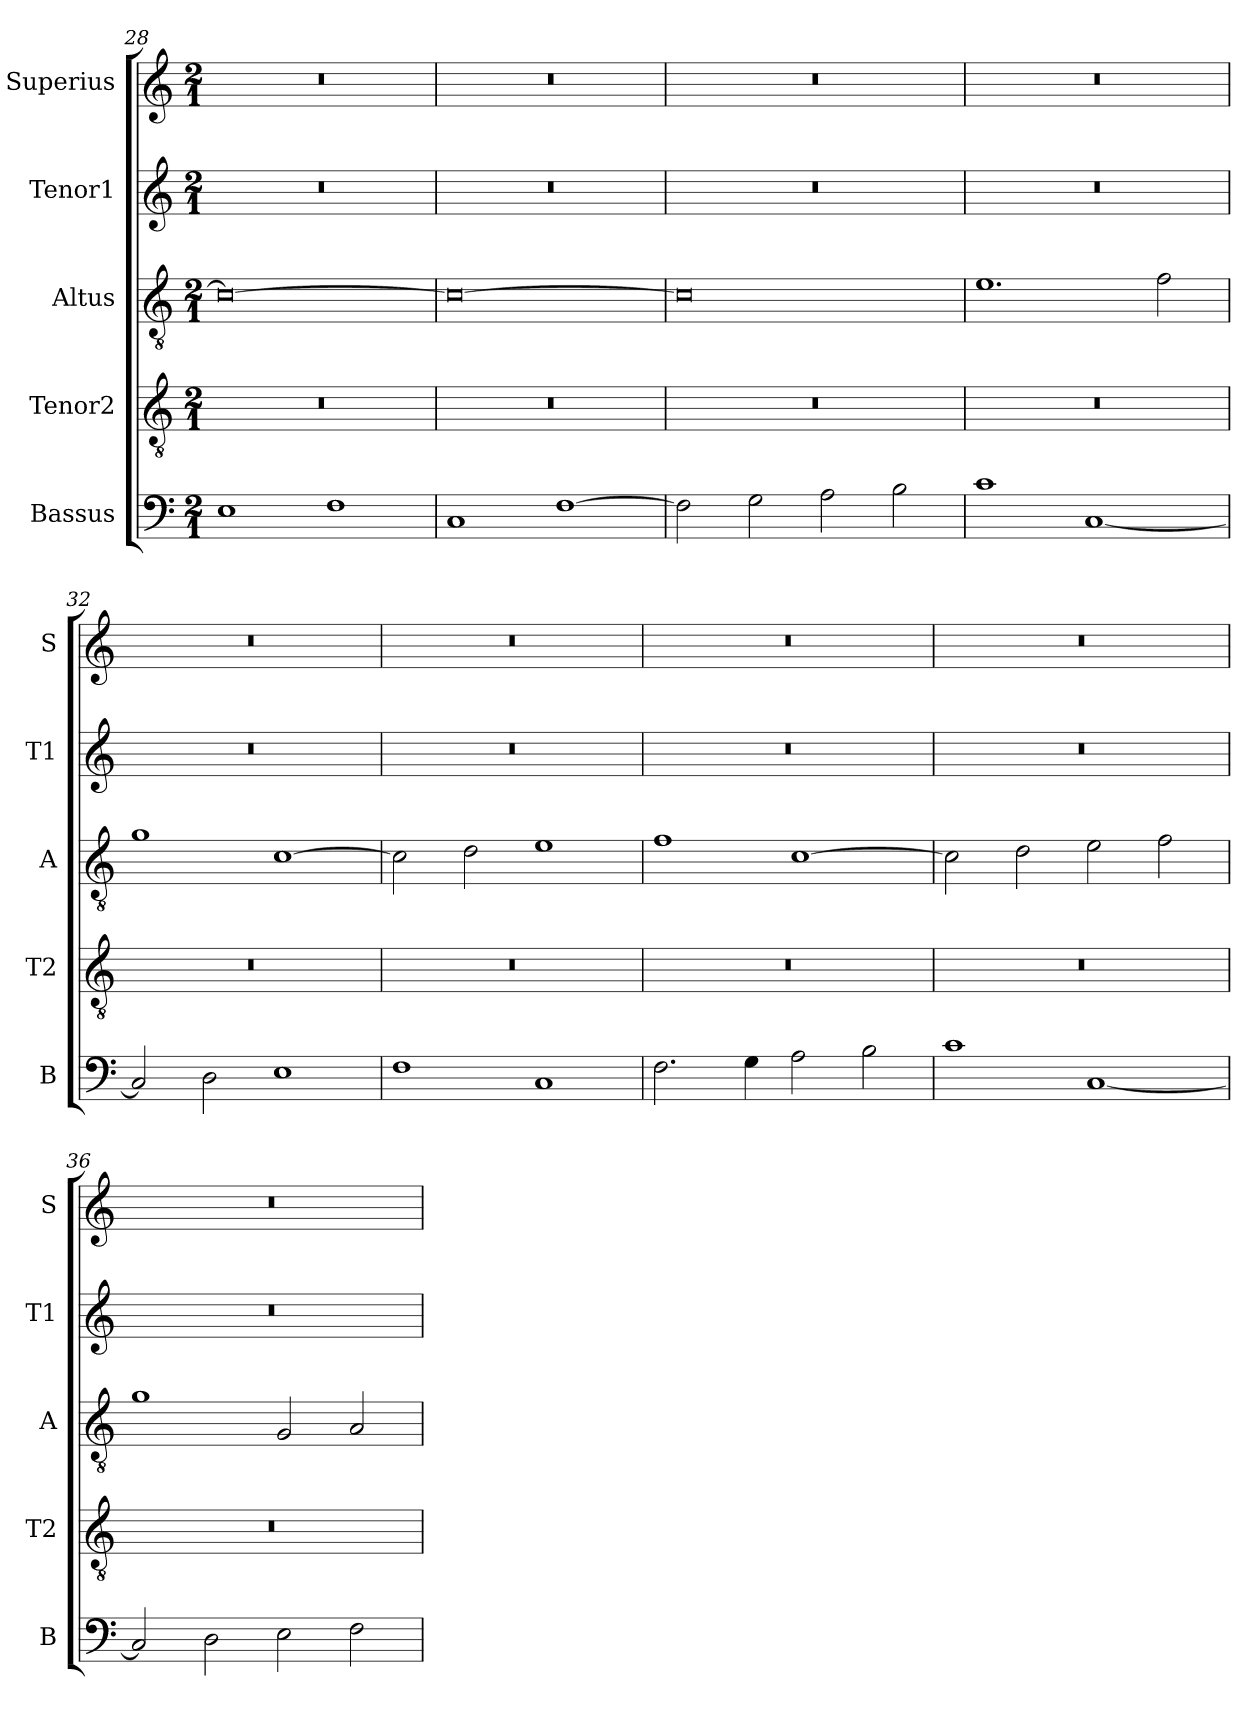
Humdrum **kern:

**kern	**kern	**kern	**kern	**kern
*part5	*part4	*part3	*part2	*part1
*staff5	*staff4	*staff3	*staff2	*staff1
*I"Bassus	*I"Tenor2	*I"Altus	*I"Tenor1	*I"Superius
*I'B	*I'T2	*I'A	*I'T1	*I'S
*clefF4	*clefGv2	*clefGv2	*clefG2	*clefG2
*k[]	*k[]	*k[]	*k[]	*k[]
*M2/1	*M2/1	*M2/1	*M2/1	*M2/1
=28	=28	=28	=28	=28
1E	0r	0c_	0r	0r
1F	.	.	.	.
=29	=29	=29	=29	=29
1C	0r	0c_	0r	0r
[1F	.	.	.	.
=30	=30	=30	=30	=30
2F\]	0r	0c]	0r	0r
2G\	.	.	.	.
2A\	.	.	.	.
2B\	.	.	.	.
=31	=31	=31	=31	=31
1c	0r	1.e	0r	0r
[1C	.	.	.	.
.	.	2f\	.	.
=32	=32	=32	=32	=32
2C/]	0r	1g	0r	0r
2D\	.	.	.	.
1E	.	[1c	.	.
=33	=33	=33	=33	=33
1F	0r	2c\]	0r	0r
.	.	2d\	.	.
1C	.	1e	.	.
=34	=34	=34	=34	=34
2.F\	0r	1f	0r	0r
4G\	.	.	.	.
2A\	.	[1c	.	.
2B\	.	.	.	.
=35	=35	=35	=35	=35
1c	0r	2c\]	0r	0r
.	.	2d\	.	.
[1C	.	2e\	.	.
.	.	2f\	.	.
=36	=36	=36	=36	=36
2C/]	0r	1g	0r	0r
2D\	.	.	.	.
2E\	.	2G/	.	.
2F\	.	2A/	.	.
=	=	=	=	=
*-	*-	*-	*-	*-
